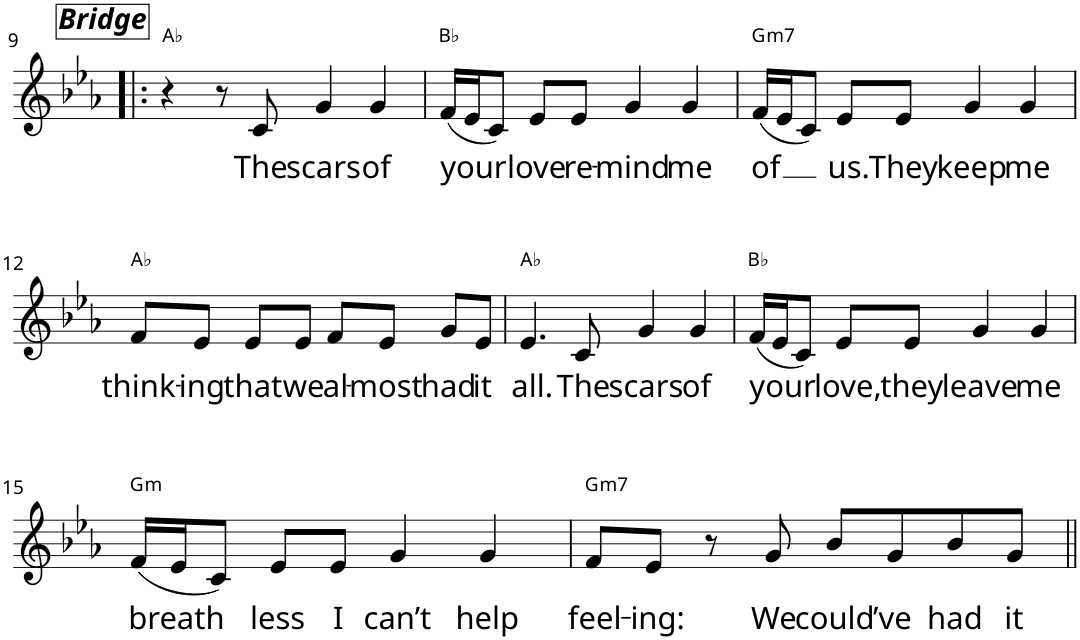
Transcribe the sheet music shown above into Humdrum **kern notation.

**kern	**text	**harte
*part1	*part1	*part1
*staff1	*staff1	*
*I"Piano	*	*
*I'Pno	*	*
!!LO:PB:g=z
*clefG2	*	*
*k[b-e-a-]	*	*
*E-:	*	*
*M4/4	*	*
*met(c)	*	*
=9!|:	=9!|:	=9!|:
!LO:TX:a:Bi:t=Bridge	!	!
4r	.	Ab:maj
8r	.	.
!	!LO:LY:b	!
8c/	The	.
!	!LO:LY:b	!
4g/	scars	.
!	!LO:LY:b	!
4g/	of	.
=10	=10	=10
!	!LO:LY:b	!
(16f/LL	your	Bb:maj
16e-/J	.	.
8c/J)	.	.
!	!LO:LY:b	!
8e-/L	love	.
!	!LO:LY:b	!
8e-/J	re-	.
!	!LO:LY:b	!
4g/	-mind	.
!	!LO:LY:b	!
4g/	me	.
=11	=11	=11
!	!LO:LY:b	!LO:H:kt=m7
(16f/LL	of	G:min7
16e-/J	.	.
8c/J)	.	.
!	!LO:LY:b	!
8e-/L	us.	.
!	!LO:LY:b	!
8e-/J	They	.
!	!LO:LY:b	!
4g/	keep	.
!	!LO:LY:b	!
4g/	me	.
!!LO:LB:g=z
=12	=12	=12
!	!LO:LY:b	!
8f/L	think-	Ab:maj
!	!LO:LY:b	!
8e-/J	-ing	.
!	!LO:LY:b	!
8e-/L	that	.
!	!LO:LY:b	!
8e-/J	we	.
!	!LO:LY:b	!
8f/L	al-	.
!	!LO:LY:b	!
8e-/J	-most	.
!	!LO:LY:b	!
8g/L	had	.
!	!LO:LY:b	!
8e-/J	it	.
=13	=13	=13
!	!LO:LY:b	!
4.e-/	all.	Ab:maj
!	!LO:LY:b	!
8c/	The	.
!	!LO:LY:b	!
4g/	scars	.
!	!LO:LY:b	!
4g/	of	.
=14	=14	=14
!	!LO:LY:b	!
(16f/LL	your	Bb:maj
16e-/J	.	.
8c/J)	.	.
!	!LO:LY:b	!
8e-/L	love,	.
!	!LO:LY:b	!
8e-/J	they	.
!	!LO:LY:b	!
4g/	leave	.
!	!LO:LY:b	!
4g/	me	.
!!LO:LB:g=z
=15	=15	=15
!	!LO:LY:b	!LO:H:kt=m
(16f/LL	breath	G:min
16e-/J	.	.
8c/J)	.	.
!	!LO:LY:b	!
8e-/L	less	.
!	!LO:LY:b	!
8e-/J	I	.
!	!LO:LY:b	!
4g/	can’t	.
!	!LO:LY:b	!
4g/	help	.
=16	=16	=16
!	!LO:LY:b	!LO:H:kt=m7
8f/L	feel-	G:min7
!	!LO:LY:b	!
8e-/J	-ing:	.
8r	.	.
!	!LO:LY:b	!
8g/	We	.
!	!LO:LY:b	!
8b-/L	could	.
!	!LO:LY:b	!
8g/	’ve	.
!	!LO:LY:b	!
8b-/	had	.
!	!LO:LY:b	!
8g/J	it	.
=||	=||	=||
*-	*-	*-
